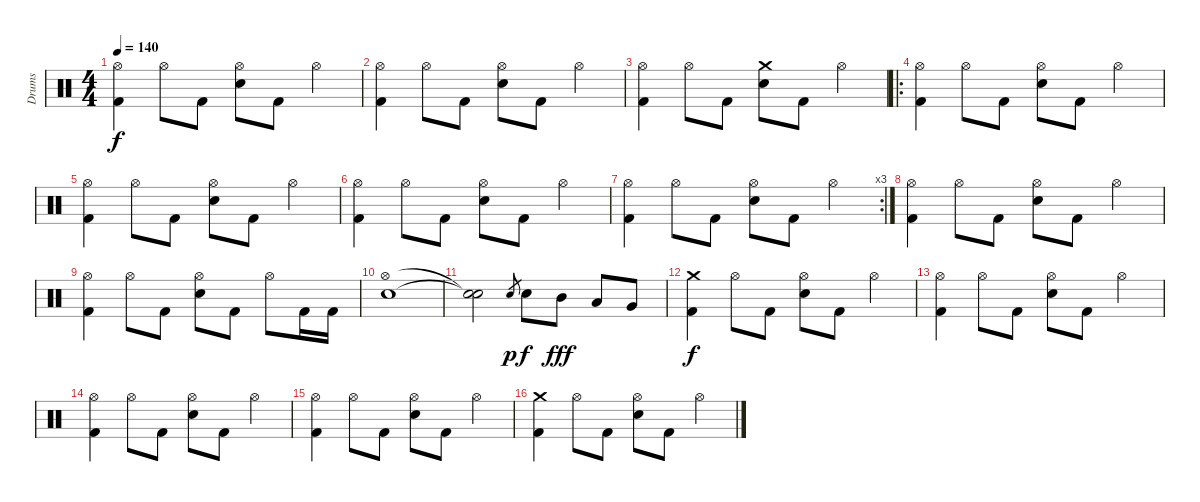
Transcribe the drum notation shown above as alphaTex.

\track ("Drums" "Drums") {instrument percussion}
\staff {score}
\articulation defaults
\ts (4 4)
\tempo 140
\clef neutral
\ks c
("Kick (hit) 2" "Hi-Hat (open)").4{dy f} "Hi-Hat (open)".8 "Kick (hit) 2".8 ("Hi-Hat (open)" "Snare (hit) 2").8 "Kick (hit) 2".8 "Hi-Hat (open)".4 |
("Kick (hit) 2" "Hi-Hat (open)").4 "Hi-Hat (open)".8 "Kick (hit) 2".8 ("Hi-Hat (open)" "Snare (hit) 2").8 "Kick (hit) 2".8 "Hi-Hat (open)".4 |
("Kick (hit) 2" "Hi-Hat (open)").4 "Hi-Hat (open)".8 "Kick (hit) 2".8 ("Crash medium (hit)" "Snare (hit) 2").8 "Kick (hit) 2".8 "Hi-Hat (open)".4 |
\ro
("Kick (hit) 2" "Hi-Hat (open)").4 "Hi-Hat (open)".8 "Kick (hit) 2".8 ("Hi-Hat (open)" "Snare (hit) 2").8 "Kick (hit) 2".8 "Hi-Hat (open)".4 |
("Kick (hit) 2" "Hi-Hat (open)").4 "Hi-Hat (open)".8 "Kick (hit) 2".8 ("Hi-Hat (open)" "Snare (hit) 2").8 "Kick (hit) 2".8 "Hi-Hat (open)".4 |
("Kick (hit) 2" "Hi-Hat (open)").4 "Hi-Hat (open)".8 "Kick (hit) 2".8 ("Hi-Hat (open)" "Snare (hit) 2").8 "Kick (hit) 2".8 "Hi-Hat (open)".4 |
\rc 3
("Kick (hit) 2" "Hi-Hat (open)").4 "Hi-Hat (open)".8 "Kick (hit) 2".8 ("Hi-Hat (open)" "Snare (hit) 2").8 "Kick (hit) 2".8 "Hi-Hat (open)".4 |
("Kick (hit) 2" "Hi-Hat (open)").4 "Hi-Hat (open)".8 "Kick (hit) 2".8 ("Hi-Hat (open)" "Snare (hit) 2").8 "Kick (hit) 2".8 "Hi-Hat (open)".4 |
("Kick (hit) 2" "Hi-Hat (open)").4 "Hi-Hat (open)".8 "Kick (hit) 2".8 ("Hi-Hat (open)" "Snare (hit) 2").8 "Kick (hit) 2".8 "Hi-Hat (open)".8 "Kick (hit) 2".16 "Kick (hit) 2".16 |
("Snare (hit) 2" "Hi-Hat (open)").1 |
("Snare (hit)"{t} "Snare (hit)"{t}).2 "Snare (hit) 2".8{gr dy p} "Snare (hit) 2".8{dy f} "Mid Tom (hit)".8{dy fff} "Low Tom (hit)".8 "Very Low Tom (hit)".8 |
("Kick (hit) 2" "Crash medium (hit)").4{dy f} "Hi-Hat (open)".8 "Kick (hit) 2".8 ("Hi-Hat (open)" "Snare (hit) 2").8 "Kick (hit) 2".8 "Hi-Hat (open)".4 |
("Kick (hit) 2" "Hi-Hat (open)").4 "Hi-Hat (open)".8 "Kick (hit) 2".8 ("Hi-Hat (open)" "Snare (hit) 2").8 "Kick (hit) 2".8 "Hi-Hat (open)".4 |
("Kick (hit) 2" "Hi-Hat (open)").4 "Hi-Hat (open)".8 "Kick (hit) 2".8 ("Hi-Hat (open)" "Snare (hit) 2").8 "Kick (hit) 2".8 "Hi-Hat (open)".4 |
("Kick (hit) 2" "Hi-Hat (open)").4 "Hi-Hat (open)".8 "Kick (hit) 2".8 ("Hi-Hat (open)" "Snare (hit) 2").8 "Kick (hit) 2".8 "Hi-Hat (open)".4 |
("Kick (hit) 2" "Crash medium (hit)").4 "Hi-Hat (open)".8 "Kick (hit) 2".8 ("Hi-Hat (open)" "Snare (hit) 2").8 "Kick (hit) 2".8 "Hi-Hat (open)".4
